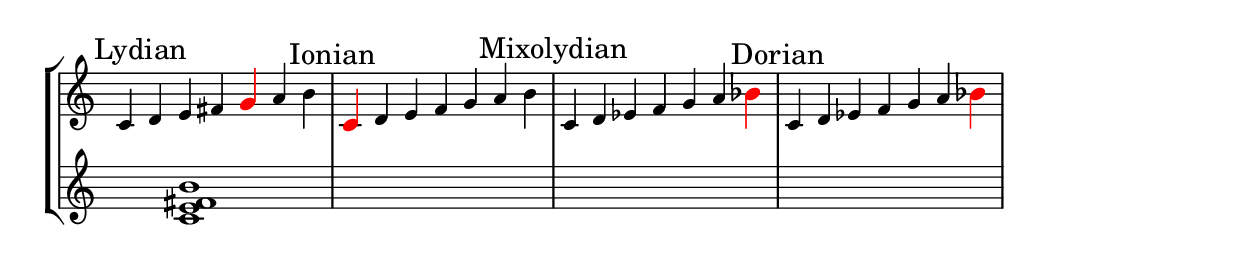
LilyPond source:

\version "2.17.9"
\include "english.ly"

\paper { 
  indent = #0
  ragged-right = ##t
  ragged-last = ##t
}

emphasisColor = #(x11-color 'ForestGreen)
emphasisColor = #red

emphasise = \once {
  \large
  \override NoteHead.color = \emphasisColor
  \override Stem.color = \emphasisColor

  % would need http://lsr.dsi.unimi.it/LSR/Item?id=700 for this to work
  \override Staff.LedgerLineSpanner.color = \emphasisColor
}

\score {
  \new Score \with {
    \remove "Bar_number_engraver"
  } {
    \time 7/4
    \new StaffGroup {
      <<
        \new Staff {
          \small

          \mark "Lydian" 
          \relative c' {
            c4 d e fs \emphasise g a b |
          }

          \mark "Ionian" 
          \relative c' {
            \emphasise c4 d e f g a b |
          }

          \mark "Mixolydian" 
          \relative c' {
            c4 d ef f g a \emphasise bf |
          }

          \mark "Dorian" 
          \relative c' {
            c4 d ef f g a \emphasise bf |
          }

          \break
        }
        \new Staff {
          \relative c' {
            s2 <c e fs b>1 s4 |
          }
          \relative c' {
            s1 s2.
          }
          \relative c' {
            s1 s2.
          }
          \relative c' {
            s1 s2.
          }
        }
      >>
    }
  }
}

\layout {
  \context {
    \Staff
    \remove "Time_signature_engraver"
  }
}